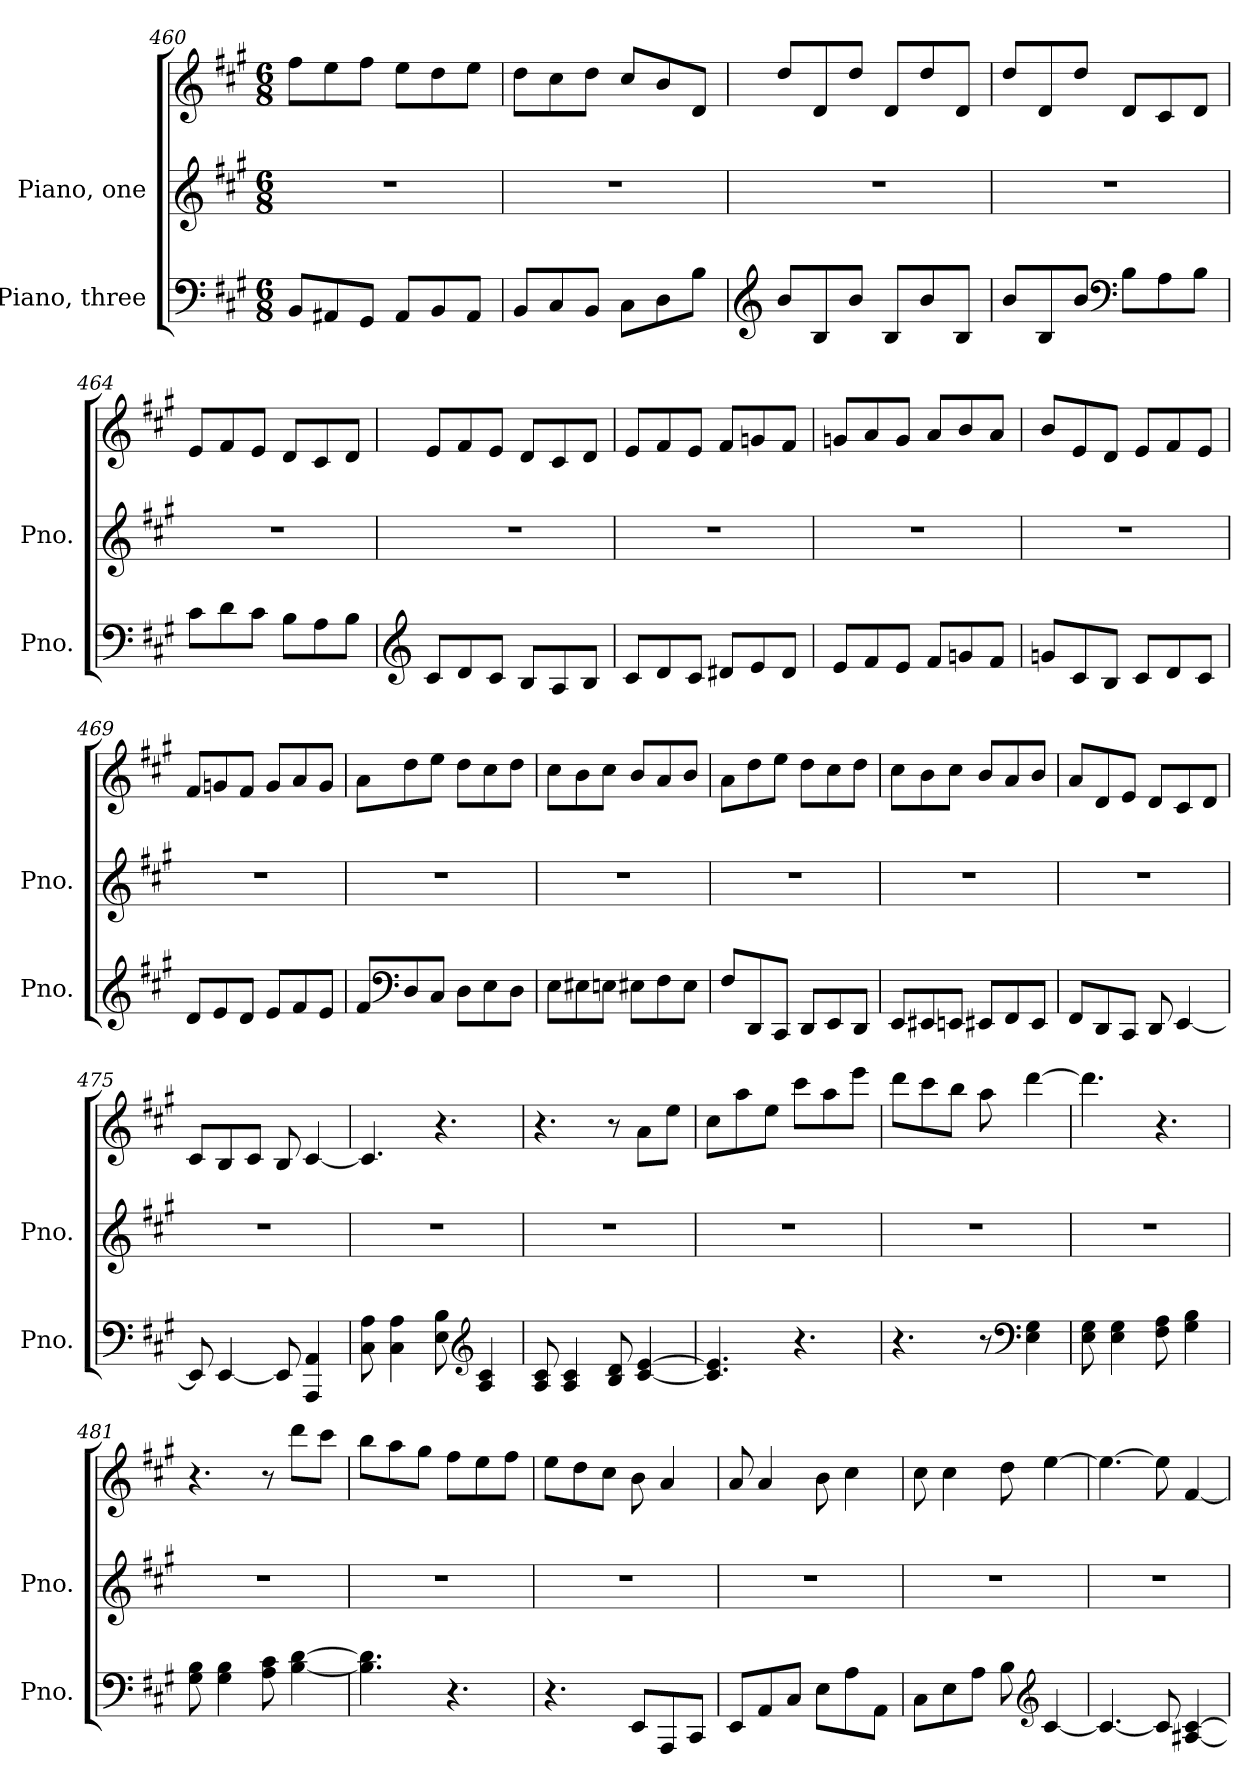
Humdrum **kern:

**kern	**kern	**kern
*part2	*part1	*part1
*staff3	*staff2	*staff1
*I"Piano, three	*I"Piano, one	*
*I'Pno.	*I'Pno.	*
*clefF4	*clefG2	*clefG2
*k[f#c#g#]	*k[f#c#g#]	*k[f#c#g#]
*M6/8	*M6/8	*M6/8
=460	=460	=460
8BB/L	2.r	8ff#\L
8AA#X/	.	8ee\
8GG#/J	.	8ff#\J
8AA#/L	.	8ee\L
8BB/	.	8dd\
8AA#/J	.	8ee\J
=461	=461	=461
8BB/L	2.r	8dd\L
8C#/	.	8cc#\
8BB/J	.	8dd\J
8C#\L	.	8cc#/L
8D\	.	8b/
8B\J	.	8d/J
=462	=462	=462
*clefG2	*	*
8b/L	2.r	8dd/L
8B/	.	8d/
8b/J	.	8dd/J
8B/L	.	8d/L
8b/	.	8dd/
8B/J	.	8d/J
!!LO:PB:g=z
=463	=463	=463
8b/L	2.r	8dd/L
8B/	.	8d/
8b/J	.	8dd/J
*clefF4	*	*
8B\L	.	8d/L
8A\	.	8c#/
8B\J	.	8d/J
=464	=464	=464
8c#\L	2.r	8e/L
8d\	.	8f#/
8c#\J	.	8e/J
8B\L	.	8d/L
8A\	.	8c#/
8B\J	.	8d/J
=465	=465	=465
*clefG2	*	*
8c#/L	2.r	8e/L
8d/	.	8f#/
8c#/J	.	8e/J
8B/L	.	8d/L
8A/	.	8c#/
8B/J	.	8d/J
=466	=466	=466
8c#/L	2.r	8e/L
8d/	.	8f#/
8c#/J	.	8e/J
8d#X/L	.	8f#/L
8e/	.	8gn/
8d#/J	.	8f#/J
=467	=467	=467
8e/L	2.r	8gn/L
8f#/	.	8a/
8e/J	.	8g/J
8f#/L	.	8a/L
8gn/	.	8b/
8f#/J	.	8a/J
!!LO:LB:g=z
=468	=468	=468
8gn/L	2.r	8b/L
8c#/	.	8e/
8B/J	.	8d/J
8c#/L	.	8e/L
8d/	.	8f#/
8c#/J	.	8e/J
=469	=469	=469
8d/L	2.r	8f#/L
8e/	.	8gn/
8d/J	.	8f#/J
8e/L	.	8g/L
8f#/	.	8a/
8e/J	.	8g/J
=470	=470	=470
8f#/L	2.r	8a\L
*clefF4	*	*
8D/	.	8dd\
8C#/J	.	8ee\J
8D\L	.	8dd\L
8E\	.	8cc#\
8D\J	.	8dd\J
=471	=471	=471
8E\L	2.r	8cc#\L
8E#X\	.	8b\
8En\J	.	8cc#\J
8E#X\L	.	8b/L
8F#\	.	8a/
8E#\J	.	8b/J
=472	=472	=472
8F#/L	2.r	8a\L
8DD/	.	8dd\
8CC#/J	.	8ee\J
8DD/L	.	8dd\L
8EE/	.	8cc#\
8DD/J	.	8dd\J
!!LO:LB:g=z
=473	=473	=473
8EE/L	2.r	8cc#\L
8EE#X/	.	8b\
8EEn/J	.	8cc#\J
8EE#X/L	.	8b/L
8FF#/	.	8a/
8EE#/J	.	8b/J
=474	=474	=474
8FF#/L	2.r	8a/L
8DD/	.	8d/
8CC#/J	.	8e/J
8DD/	.	8d/L
[4EE/	.	8c#/
.	.	8d/J
=475	=475	=475
8EE/]	2.r	8c#/L
[4EE/	.	8B/
.	.	8c#/J
8EE/]	.	8B/
4AAA/ 4AA/	.	[4c#/
=476	=476	=476
8C#\ 8A\	2.r	4.c#/]
4C#\ 4A\	.	.
8E\ 8B\	.	4.r
*clefG2	*	*
4A/ 4c#/	.	.
=477	=477	=477
8A/ 8c#/	2.r	4.r
4A/ 4c#/	.	.
8B/ 8d/	.	8r
[4c#/ [4e/	.	8a\L
.	.	8ee\J
!!LO:LB:g=z
=478	=478	=478
4.c#/] 4.e/]	2.r	8cc#\L
.	.	8aa\
.	.	8ee\J
4.r	.	8ccc#\L
.	.	8aa\
.	.	8eee\J
=479	=479	=479
4.r	2.r	8ddd\L
.	.	8ccc#\
.	.	8bb\J
8r	.	8aa\
*clefF4	*	*
4E\ 4G#\	.	[4ddd\
=480	=480	=480
8E\ 8G#\	2.r	4.ddd\]
4E\ 4G#\	.	.
8F#\ 8A\	.	4.r
4G#\ 4B\	.	.
=481	=481	=481
8G#\ 8B\	2.r	4.r
4G#\ 4B\	.	.
8A\ 8c#\	.	8r
[4B\ [4d\	.	8ddd\L
.	.	8ccc#\J
=482	=482	=482
4.B\] 4.d\]	2.r	8bb\L
.	.	8aa\
.	.	8gg#\J
4.r	.	8ff#\L
.	.	8ee\
.	.	8ff#\J
!!LO:PB:g=z
=483	=483	=483
4.r	2.r	8ee\L
.	.	8dd\
.	.	8cc#\J
8EE/L	.	8b\
8AAA/	.	4a/
8CC#/J	.	.
=484	=484	=484
8EE/L	2.r	8a/
8AA/	.	4a/
8C#/J	.	.
8E\L	.	8b\
8A\	.	4cc#\
8AA\J	.	.
=485	=485	=485
8C#\L	2.r	8cc#\
8E\	.	4cc#\
8A\J	.	.
8B\	.	8dd\
*clefG2	*	*
[4c#/	.	[4ee\
=486	=486	=486
4.c#/_	2.r	4.ee\_
8c#/]	.	8ee\]
[4A#X/ [4c#/	.	[4f#/
=	=	=
*-	*-	*-
